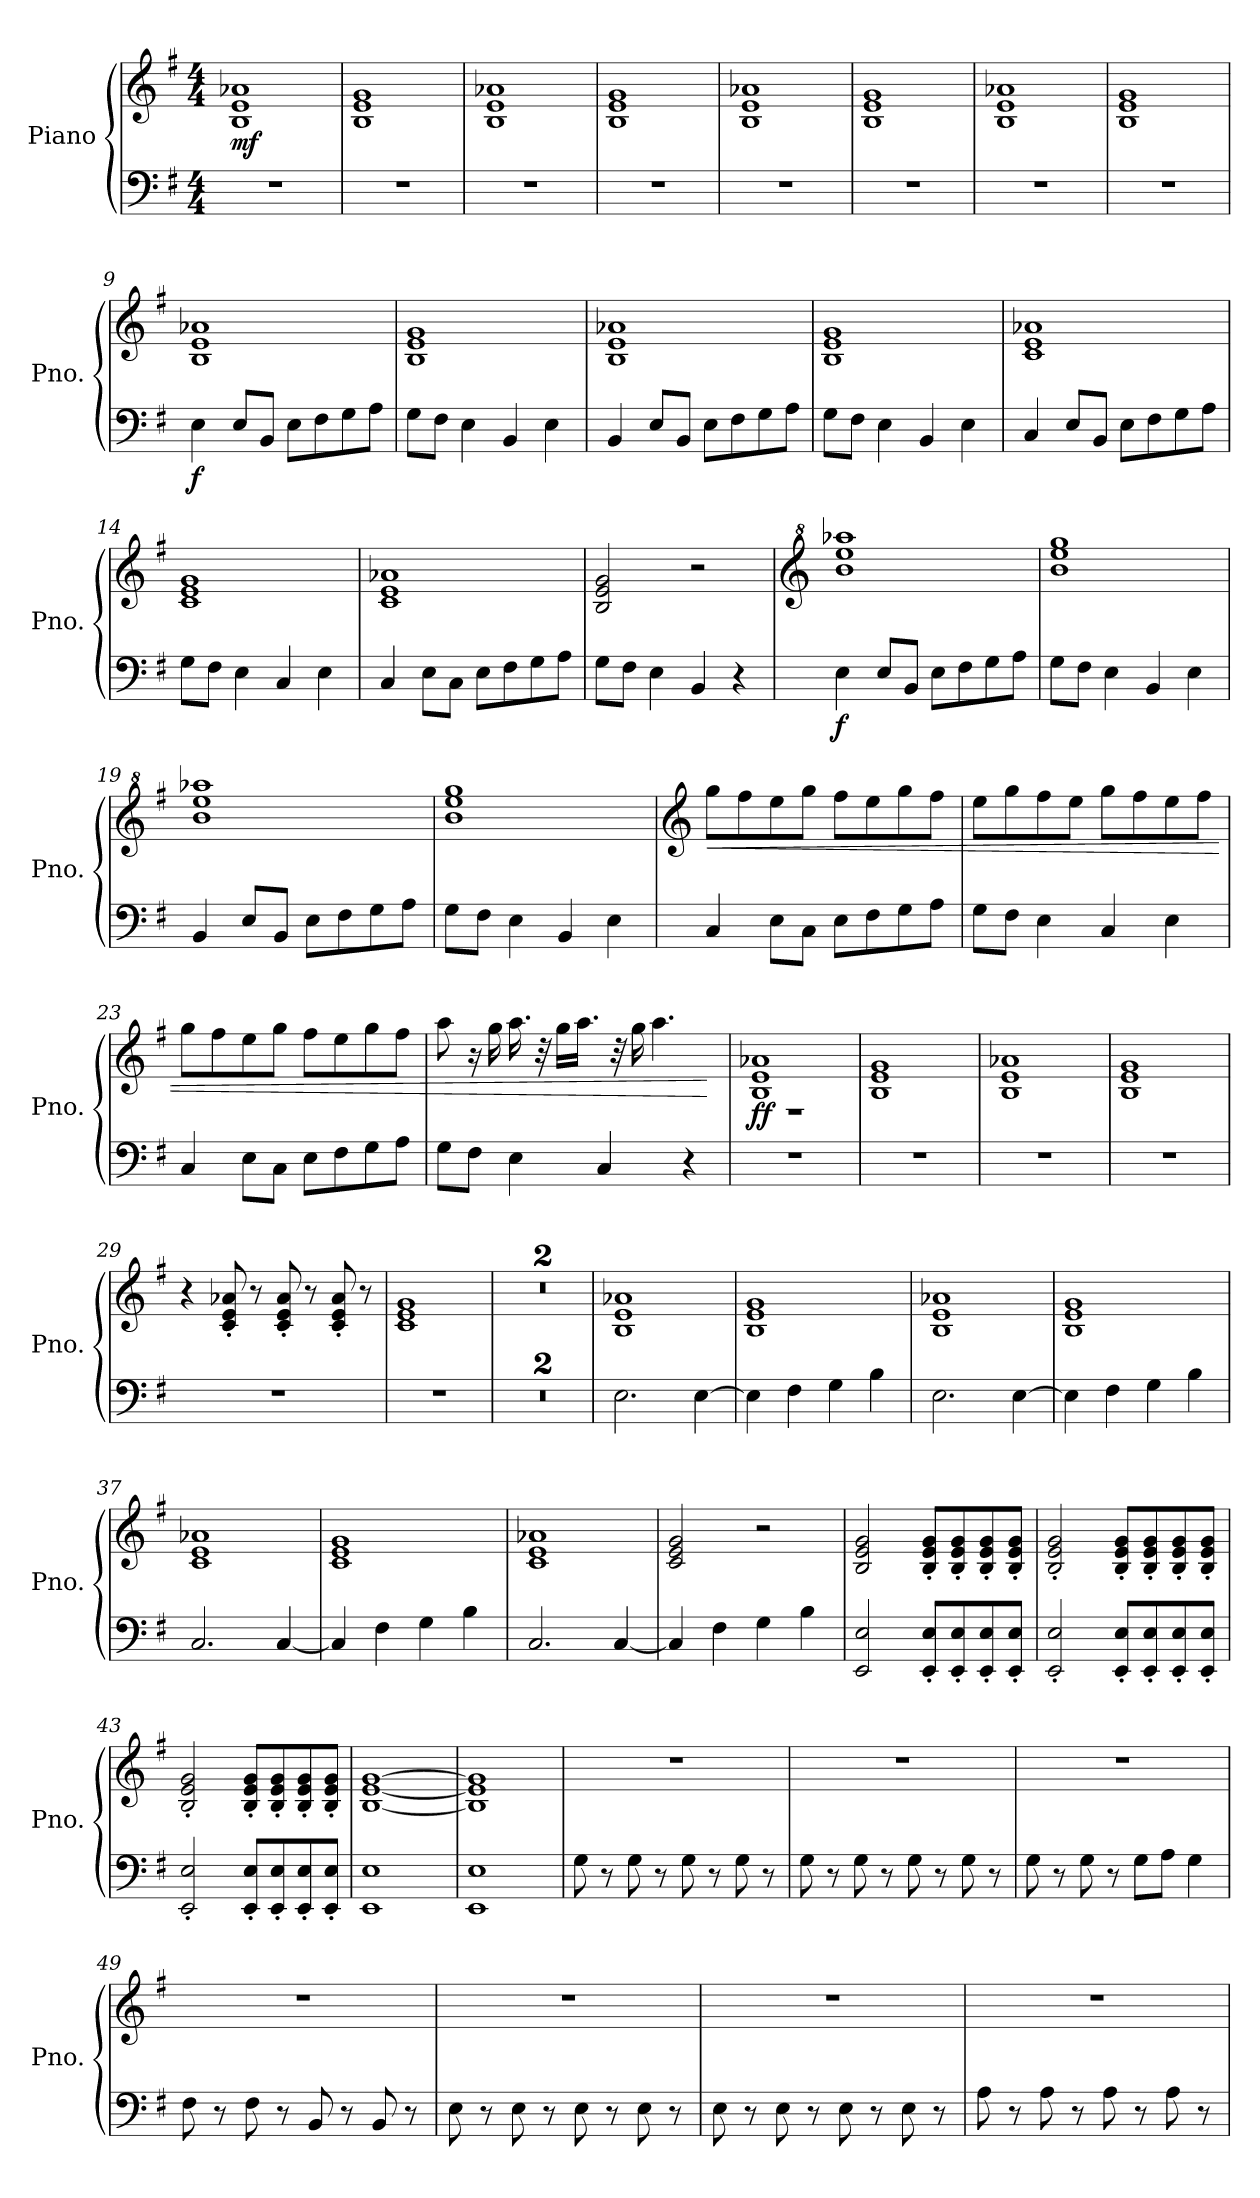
**kern	**kern	**dynam
*part1	*part1	*part1
*staff2	*staff1	*staff1/2
*I"Piano	*	*
*I'Pno.	*	*
*clefF4	*clefG2	*
*k[f#]	*k[f#]	*
*M4/4	*M4/4	*
*MM150	*MM150	*
=1	=1	=1
!	!	!LO:DY:b
1r	1B 1e 1a-X	mf
=2	=2	=2
1r	1B 1e 1g	.
=3	=3	=3
1r	1B 1e 1a-X	.
=4	=4	=4
1r	1B 1e 1g	.
=5	=5	=5
1r	1B 1e 1a-X	.
=6	=6	=6
1r	1B 1e 1g	.
=7	=7	=7
1r	1B 1e 1a-X	.
=8	=8	=8
1r	1B 1e 1g	.
=9	=9	=9
!	!	!LO:DY:b=2
4E\	1B 1e 1a-X	f
8E/L	.	.
8BB/J	.	.
8E\L	.	.
8F#\	.	.
8G\	.	.
8A\J	.	.
=10	=10	=10
8G\L	1B 1e 1g	.
8F#\J	.	.
4E\	.	.
4BB/	.	.
4E\	.	.
=11	=11	=11
4BB/	1B 1e 1a-X	.
8E/L	.	.
8BB/J	.	.
8E\L	.	.
8F#\	.	.
8G\	.	.
8A\J	.	.
!!LO:LB:g=z
=12	=12	=12
8G\L	1B 1e 1g	.
8F#\J	.	.
4E\	.	.
4BB/	.	.
4E\	.	.
=13	=13	=13
4C/	1c 1e 1a-X	.
8E/L	.	.
8BB/J	.	.
8E\L	.	.
8F#\	.	.
8G\	.	.
8A\J	.	.
=14	=14	=14
8G\L	1c 1e 1g	.
8F#\J	.	.
4E\	.	.
4C/	.	.
4E\	.	.
=15	=15	=15
4C/	1c 1e 1a-X	.
8E\L	.	.
8C\J	.	.
8E\L	.	.
8F#\	.	.
8G\	.	.
8A\J	.	.
=16	=16	=16
8G\L	2B/ 2e/ 2g/	.
8F#\J	.	.
4E\	.	.
4BB/	2r	.
4r	.	.
=17	=17	=17
*	*clefG^2	*
!	!	!LO:DY:b=2
4E\	1bb 1eee 1aaa-X	f
8E/L	.	.
8BB/J	.	.
8E\L	.	.
8F#\	.	.
8G\	.	.
8A\J	.	.
!!LO:LB:g=z
=18	=18	=18
8G\L	1bb 1eee 1ggg	.
8F#\J	.	.
4E\	.	.
4BB/	.	.
4E\	.	.
=19	=19	=19
4BB/	1bb 1eee 1aaa-X	.
8E/L	.	.
8BB/J	.	.
8E\L	.	.
8F#\	.	.
8G\	.	.
8A\J	.	.
=20	=20	=20
8G\L	1bb 1eee 1ggg	.
8F#\J	.	.
4E\	.	.
4BB/	.	.
4E\	.	.
=21	=21	=21
*	*clefG2	*
!	!	!LO:HP:b
4C/	8gg\L	<
.	8ff#\	.
8E\L	8ee\	.
8C\J	8gg\J	.
8E\L	8ff#\L	.
8F#\	8ee\	.
8G\	8gg\	.
8A\J	8ff#\J	.
=22	=22	=22
8G\L	8ee\L	.
8F#\J	8gg\	.
4E\	8ff#\	.
.	8ee\J	.
4C/	8gg\L	.
.	8ff#\	.
4E\	8ee\	.
.	8ff#\J	.
!!LO:LB:g=z
=23	=23	=23
4C/	8gg\L	.
.	8ff#\	.
8E\L	8ee\	.
8C\J	8gg\J	.
8E\L	8ff#\L	.
8F#\	8ee\	.
8G\	8gg\	.
8A\J	8ff#\J	.
=24	=24	=24
8G\L	8aa\	.
8F#\J	16r	.
.	16gg\	.
4E\	16.aa\	.
.	32r	.
.	16gg\LL	.
.	16.aa\JJ	.
4C/	.	.
.	32r	.
.	16gg\	.
.	4.aa\	.
4r	.	.
.	.	[
=25	=25	=25
*	*^	*
!	!	!	!LO:DY:b
1r	1B 1e 1a-X	1r	ff
*	*v	*v	*
=26	=26	=26
1r	1B 1e 1g	.
=27	=27	=27
1r	1B 1e 1a-X	.
=28	=28	=28
1r	1B 1e 1g	.
=29	=29	=29
1r	4r	.
.	8c/' 8e/' 8a-X/'	.
.	8r	.
.	8c/' 8e/' 8a-/'	.
.	8r	.
.	8c/' 8e/' 8a-/'	.
.	8r	.
=30	=30	=30
1r	1c 1e 1g	.
=31	=31	=31
1r	1r	.
=32	=32	=32
1r	1r	.
=33	=33	=33
2.E\	1B 1e 1a-X	.
[4E\	.	.
=34	=34	=34
4E\]	1B 1e 1g	.
4F#\	.	.
4G\	.	.
4B\	.	.
=35	=35	=35
2.E\	1B 1e 1a-X	.
[4E\	.	.
=36	=36	=36
4E\]	1B 1e 1g	.
4F#\	.	.
4G\	.	.
4B\	.	.
=37	=37	=37
2.C/	1c 1e 1a-X	.
[4C/	.	.
=38	=38	=38
4C/]	1c 1e 1g	.
4F#\	.	.
4G\	.	.
4B\	.	.
=39	=39	=39
2.C/	1c 1e 1a-X	.
[4C/	.	.
=40	=40	=40
4C/]	2c/ 2e/ 2g/	.
4F#\	.	.
4G\	2r	.
4B\	.	.
!!LO:PB:g=z
=41	=41	=41
2EE/ 2E/	2B/ 2e/ 2g/	.
8EE/' 8E/'L	8B/' 8e/' 8g/'L	.
8EE/' 8E/'	8B/' 8e/' 8g/'	.
8EE/' 8E/'	8B/' 8e/' 8g/'	.
8EE/' 8E/'J	8B/' 8e/' 8g/'J	.
=42	=42	=42
2EE/' 2E/'	2B/' 2e/' 2g/'	.
8EE/' 8E/'L	8B/' 8e/' 8g/'L	.
8EE/' 8E/'	8B/' 8e/' 8g/'	.
8EE/' 8E/'	8B/' 8e/' 8g/'	.
8EE/' 8E/'J	8B/' 8e/' 8g/'J	.
=43	=43	=43
2EE/' 2E/'	2B/' 2e/' 2g/'	.
8EE/' 8E/'L	8B/' 8e/' 8g/'L	.
8EE/' 8E/'	8B/' 8e/' 8g/'	.
8EE/' 8E/'	8B/' 8e/' 8g/'	.
8EE/' 8E/'J	8B/' 8e/' 8g/'J	.
=44	=44	=44
1EE 1E	[1B [1e [1g	.
=45	=45	=45
1EE 1E	1B] 1e] 1g]	.
=46	=46	=46
8G\	1r	.
8r	.	.
8G\	.	.
8r	.	.
8G\	.	.
8r	.	.
8G\	.	.
8r	.	.
=47	=47	=47
8G\	1r	.
8r	.	.
8G\	.	.
8r	.	.
8G\	.	.
8r	.	.
8G\	.	.
8r	.	.
!!LO:LB:g=z
=48	=48	=48
8G\	1r	.
8r	.	.
8G\	.	.
8r	.	.
8G\L	.	.
8A\J	.	.
4G\	.	.
=49	=49	=49
8F#\	1r	.
8r	.	.
8F#\	.	.
8r	.	.
8BB/	.	.
8r	.	.
8BB/	.	.
8r	.	.
=50	=50	=50
8E\	1r	.
8r	.	.
8E\	.	.
8r	.	.
8E\	.	.
8r	.	.
8E\	.	.
8r	.	.
=51	=51	=51
8E\	1r	.
8r	.	.
8E\	.	.
8r	.	.
8E\	.	.
8r	.	.
8E\	.	.
8r	.	.
=52	=52	=52
8A\	1r	.
8r	.	.
8A\	.	.
8r	.	.
8A\	.	.
8r	.	.
8A\	.	.
8r	.	.
=	=	=
*-	*-	*-
